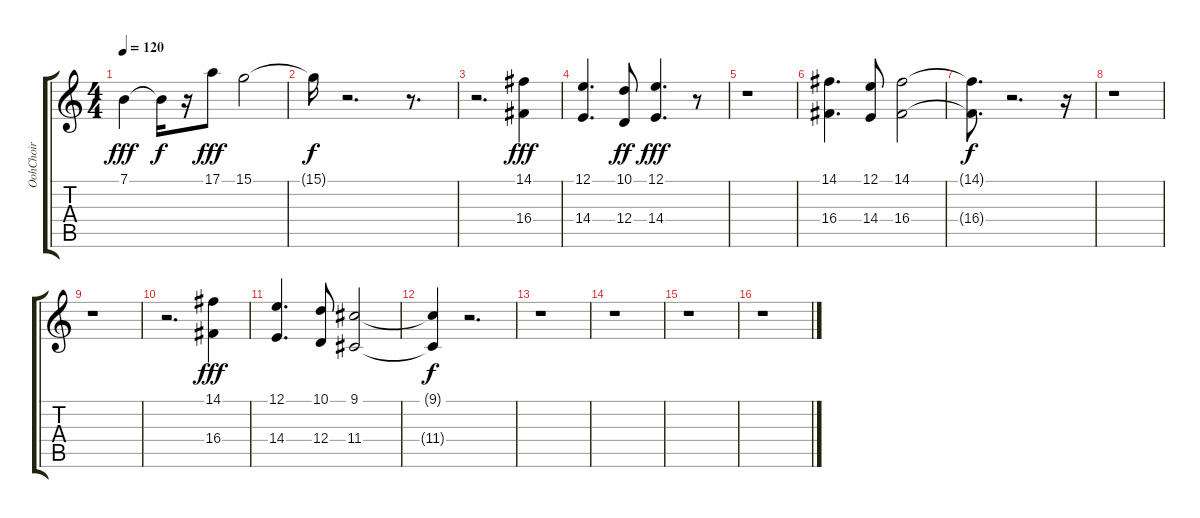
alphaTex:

\track ("OohChoir" "OohChoir") {instrument pad4choir}
\staff {score tabs}
\tuning (E4 B3 G3 D3 A2 E2) {hide}
\ts (4 4)
\tempo 120
\clef g2
\ks c
7.1.4{dy fff} 7.1{t}.16{dy f} r.16 17.1.8{dy fff} 15.1.2 |
15.1{t}.16{dy f} r.2{d} r.8{d} |
r.2{d} (14.1 16.4).4{dy fff} |
(12.1 14.4).4{d} (10.1 12.4).8{dy ff} (12.1 14.4).4{d dy fff} r.8 |
r.1 |
(14.1 16.4).4{d} (12.1 14.4).8 (14.1 16.4).2 |
(14.1{t} 16.4{t}).8{d dy f} r.2{d} r.16 |
r.1 |
r.1 |
r.2{d} (14.1 16.4).4{dy fff} |
(12.1 14.4).4{d} (10.1 12.4).8 (9.1 11.4).2 |
(9.1{t} 11.4{t}).4{dy f} r.2{d} |
r.1 |
r.1 |
r.1 |
r.1
